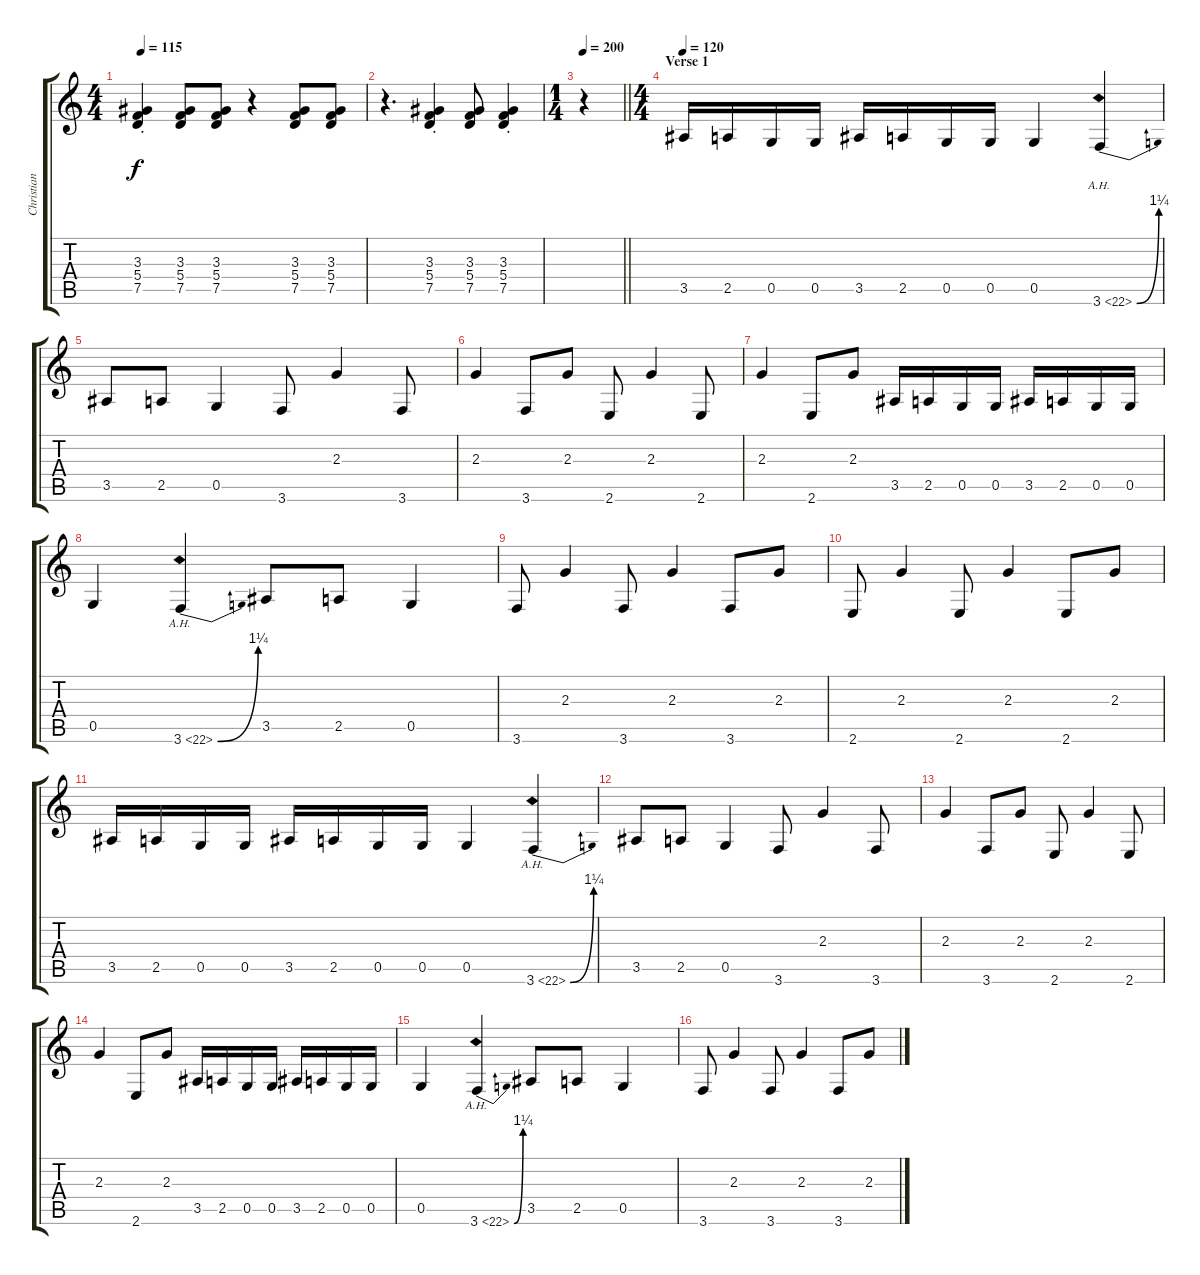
\track ("Christian Andreu" "Christian ") {instrument distortionguitar}
\staff {score tabs}
\tuning (D4 A3 F3 C3 G2 D2) {hide}
\ts (4 4)
\tempo 115
\clef g2
\ks c
(3.3{st} 5.4{st} 7.5{st}).4{dy f} (3.3 5.4 7.5).8 (3.3 5.4 7.5).8 r.4 (3.3 5.4 7.5).8 (3.3 5.4 7.5).8 |
r.4{d} (3.3{st} 5.4{st} 7.5{st}).4 (3.3 5.4 7.5).8 (3.3{st} 5.4{st} 7.5{st}).4 |
\ts (1 4)
\tempo 200
\barLineRight lightlight
r.4 |
\ts (4 4)
\section ("" "Verse 1")
\tempo 120
3.5.16 2.5.16 0.5.16 0.5.16 3.5.16 2.5.16 0.5.16 0.5.16 0.5.4 3.6{be (bend 0 0 60 5) ah 19}.4 |
3.5.8 2.5.8 0.5.4 3.6.8 2.3.4 3.6.8 |
2.3.4 3.6.8 2.3.8 2.6.8 2.3.4 2.6.8 |
2.3.4 2.6.8 2.3.8 3.5.16 2.5.16 0.5.16 0.5.16 3.5.16 2.5.16 0.5.16 0.5.16 |
0.5.4 3.6{be (bend 0 0 60 5) ah 19}.4 3.5.8 2.5.8 0.5.4 |
3.6.8 2.3.4 3.6.8 2.3.4 3.6.8 2.3.8 |
2.6.8 2.3.4 2.6.8 2.3.4 2.6.8 2.3.8 |
3.5.16 2.5.16 0.5.16 0.5.16 3.5.16 2.5.16 0.5.16 0.5.16 0.5.4 3.6{be (bend 0 0 60 5) ah 19}.4 |
3.5.8 2.5.8 0.5.4 3.6.8 2.3.4 3.6.8 |
2.3.4 3.6.8 2.3.8 2.6.8 2.3.4 2.6.8 |
2.3.4 2.6.8 2.3.8 3.5.16 2.5.16 0.5.16 0.5.16 3.5.16 2.5.16 0.5.16 0.5.16 |
0.5.4 3.6{be (bend 0 0 60 5) ah 19}.4 3.5.8 2.5.8 0.5.4 |
3.6.8 2.3.4 3.6.8 2.3.4 3.6.8 2.3.8
